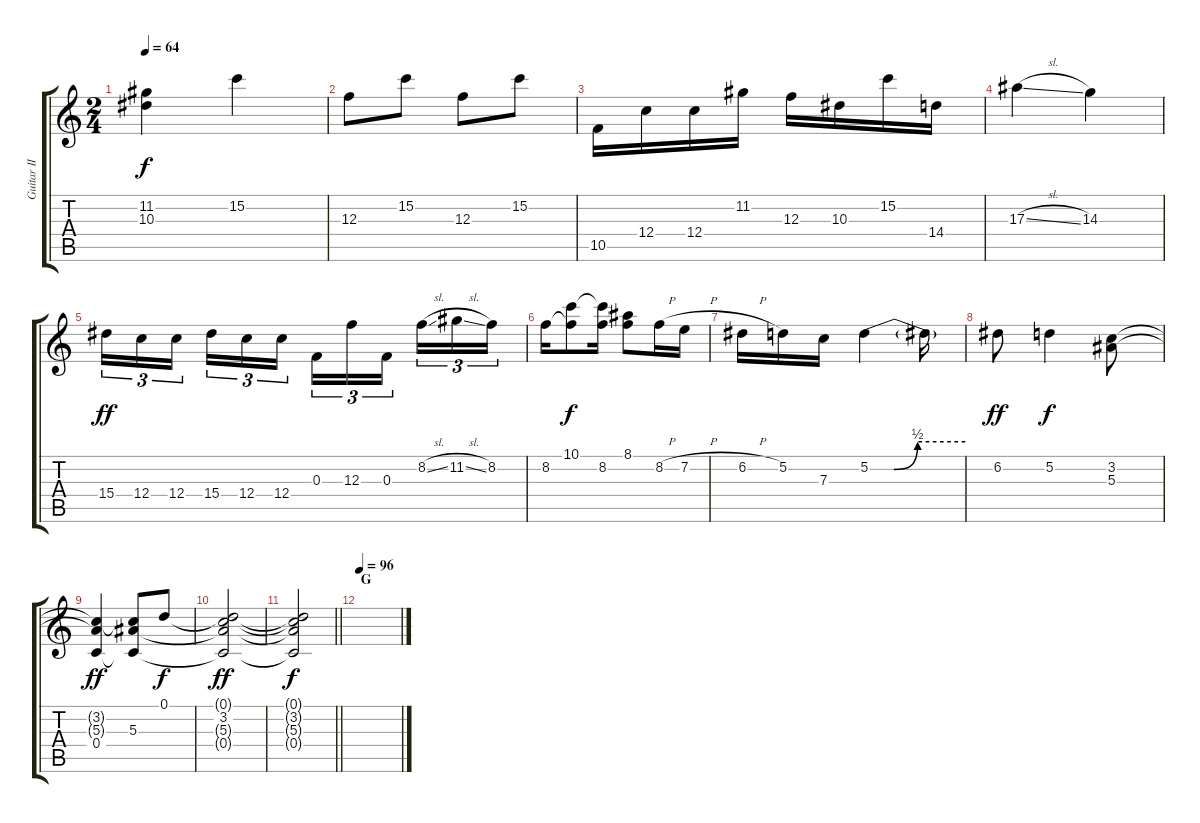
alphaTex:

\track ("Guitar II" "Guitar II") {instrument distortionguitar}
\staff {score tabs}
\tuning (D4 A3 F3 C3 G2 C2) {hide}
\ts (2 4)
\tempo 64
\clef g2
\ks c
(11.2{t} 10.3{t}).4{dy f} 15.2.4 |
12.3.8 15.2.8 12.3.8 15.2.8 |
10.5.16 12.4.16 12.4.16 11.2.16 12.3.16 10.3.16 15.2.16 14.4.16 |
17.3{sl}.4 14.3.4 |
15.4.16{tu (3 2) dy ff} 12.4.16{tu (3 2)} 12.4.16{tu (3 2) beam splitsecondary} 15.4.16{tu (3 2)} 12.4.16{tu (3 2)} 12.4.16{tu (3 2)} 0.3.16{tu (3 2)} 12.3.16{tu (3 2)} 0.3.16{tu (3 2) beam splitsecondary} 8.2{sl}.16{tu (3 2)} 11.2{sl}.16{tu (3 2)} 8.2.16{tu (3 2)} |
8.2.16 (10.1 8.2{t}).8{dy f} (10.1{t} 8.2).16 (8.1 8.2{t}).8 8.2{h}.16 7.2{h}.16 |
6.2{h}.16 5.2.16 7.3.16 5.2{be (custom 0 0 15 0 30 2 60 2)}.4 5.2{t}.16 |
6.2.8{dy ff} 5.2.4{dy f} (3.2 5.3).8 |
(3.2{t} 5.3{t} 0.4).4{dy ff} (3.2{t} 5.3 0.4{t}).8 0.1.8{dy f} |
(0.1{t} 3.2 5.3{t} 0.4{t}).2{dy ff} |
\barLineRight lightlight
(0.1{t} 3.2{t} 5.3{t} 0.4{t}).2{dy f} |
\section ("" "G")
\tempo 96
